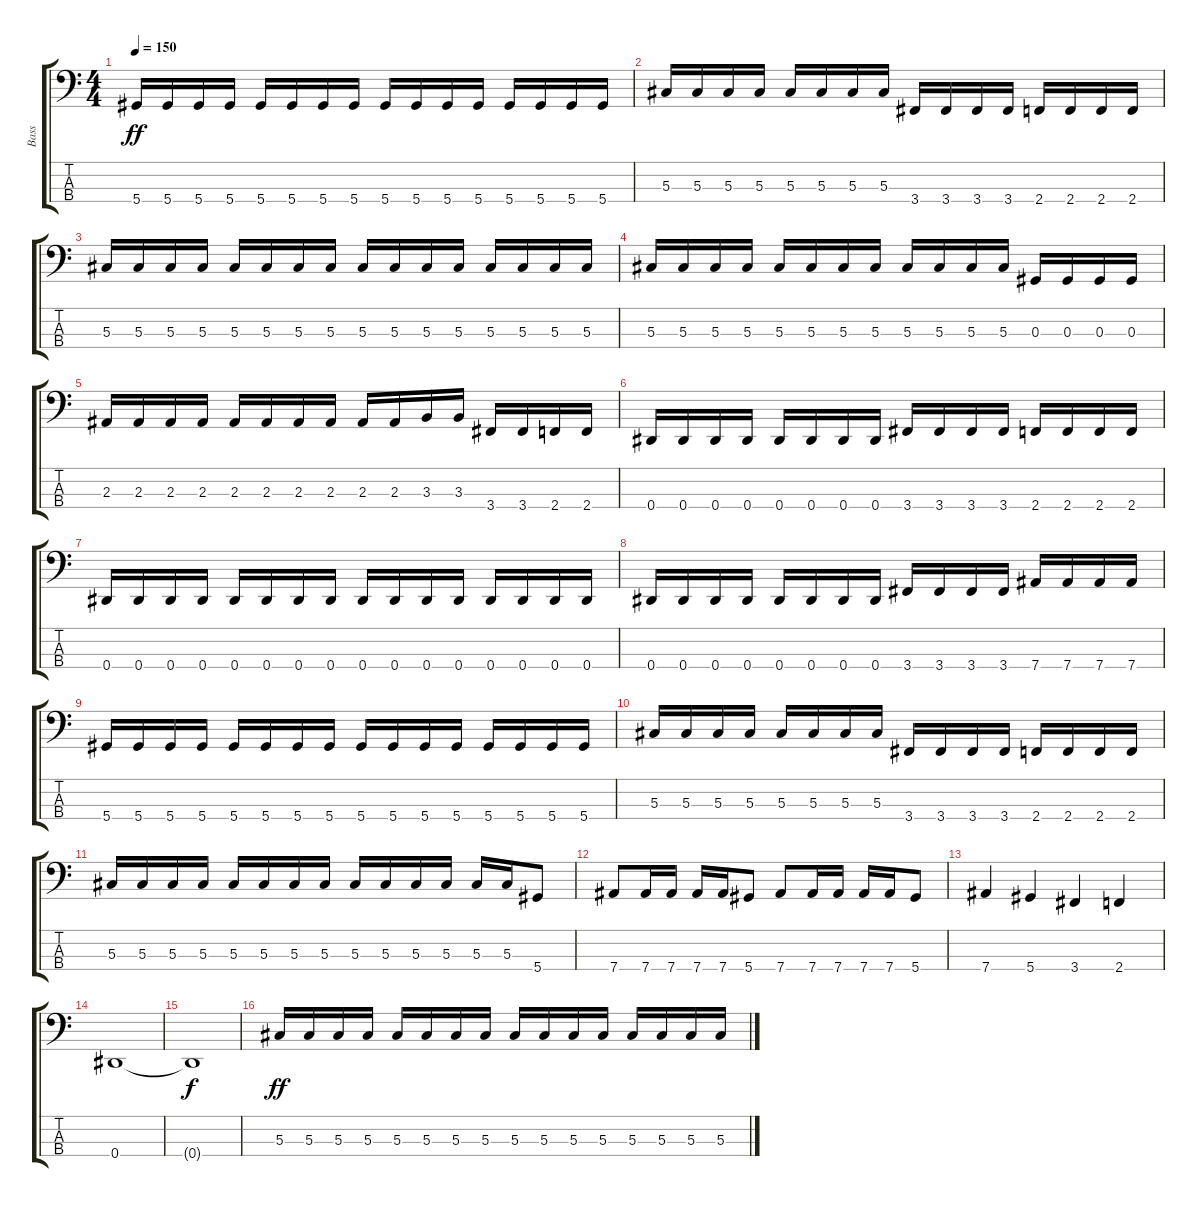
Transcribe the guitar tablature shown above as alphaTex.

\track ("Bass" "Bass") {instrument electricbasspick}
\staff {score tabs}
\tuning (Gb2 Db2 Ab1 Eb1) {hide}
\ts (4 4)
\tempo 150
\clef f4
\ks c
5.4.16{dy ff} 5.4.16 5.4.16 5.4.16 5.4.16 5.4.16 5.4.16 5.4.16 5.4.16 5.4.16 5.4.16 5.4.16 5.4.16 5.4.16 5.4.16 5.4.16 |
5.3.16 5.3.16 5.3.16 5.3.16 5.3.16 5.3.16 5.3.16 5.3.16 3.4.16 3.4.16 3.4.16 3.4.16 2.4.16 2.4.16 2.4.16 2.4.16 |
5.3.16 5.3.16 5.3.16 5.3.16 5.3.16 5.3.16 5.3.16 5.3.16 5.3.16 5.3.16 5.3.16 5.3.16 5.3.16 5.3.16 5.3.16 5.3.16 |
5.3.16 5.3.16 5.3.16 5.3.16 5.3.16 5.3.16 5.3.16 5.3.16 5.3.16 5.3.16 5.3.16 5.3.16 0.3.16 0.3.16 0.3.16 0.3.16 |
2.3.16 2.3.16 2.3.16 2.3.16 2.3.16 2.3.16 2.3.16 2.3.16 2.3.16 2.3.16 3.3.16 3.3.16 3.4.16 3.4.16 2.4.16 2.4.16 |
0.4.16 0.4.16 0.4.16 0.4.16 0.4.16 0.4.16 0.4.16 0.4.16 3.4.16 3.4.16 3.4.16 3.4.16 2.4.16 2.4.16 2.4.16 2.4.16 |
0.4.16 0.4.16 0.4.16 0.4.16 0.4.16 0.4.16 0.4.16 0.4.16 0.4.16 0.4.16 0.4.16 0.4.16 0.4.16 0.4.16 0.4.16 0.4.16 |
0.4.16 0.4.16 0.4.16 0.4.16 0.4.16 0.4.16 0.4.16 0.4.16 3.4.16 3.4.16 3.4.16 3.4.16 7.4.16 7.4.16 7.4.16 7.4.16 |
5.4.16 5.4.16 5.4.16 5.4.16 5.4.16 5.4.16 5.4.16 5.4.16 5.4.16 5.4.16 5.4.16 5.4.16 5.4.16 5.4.16 5.4.16 5.4.16 |
5.3.16 5.3.16 5.3.16 5.3.16 5.3.16 5.3.16 5.3.16 5.3.16 3.4.16 3.4.16 3.4.16 3.4.16 2.4.16 2.4.16 2.4.16 2.4.16 |
5.3.16 5.3.16 5.3.16 5.3.16 5.3.16 5.3.16 5.3.16 5.3.16 5.3.16 5.3.16 5.3.16 5.3.16 5.3.16 5.3.16 5.4.8 |
7.4.8 7.4.16 7.4.16 7.4.16 7.4.16 5.4.8 7.4.8 7.4.16 7.4.16 7.4.16 7.4.16 5.4.8 |
7.4.4 5.4.4 3.4.4 2.4.4 |
0.4.1 |
0.4{t}.1{dy f} |
5.3.16{dy ff} 5.3.16 5.3.16 5.3.16 5.3.16 5.3.16 5.3.16 5.3.16 5.3.16 5.3.16 5.3.16 5.3.16 5.3.16 5.3.16 5.3.16 5.3.16
